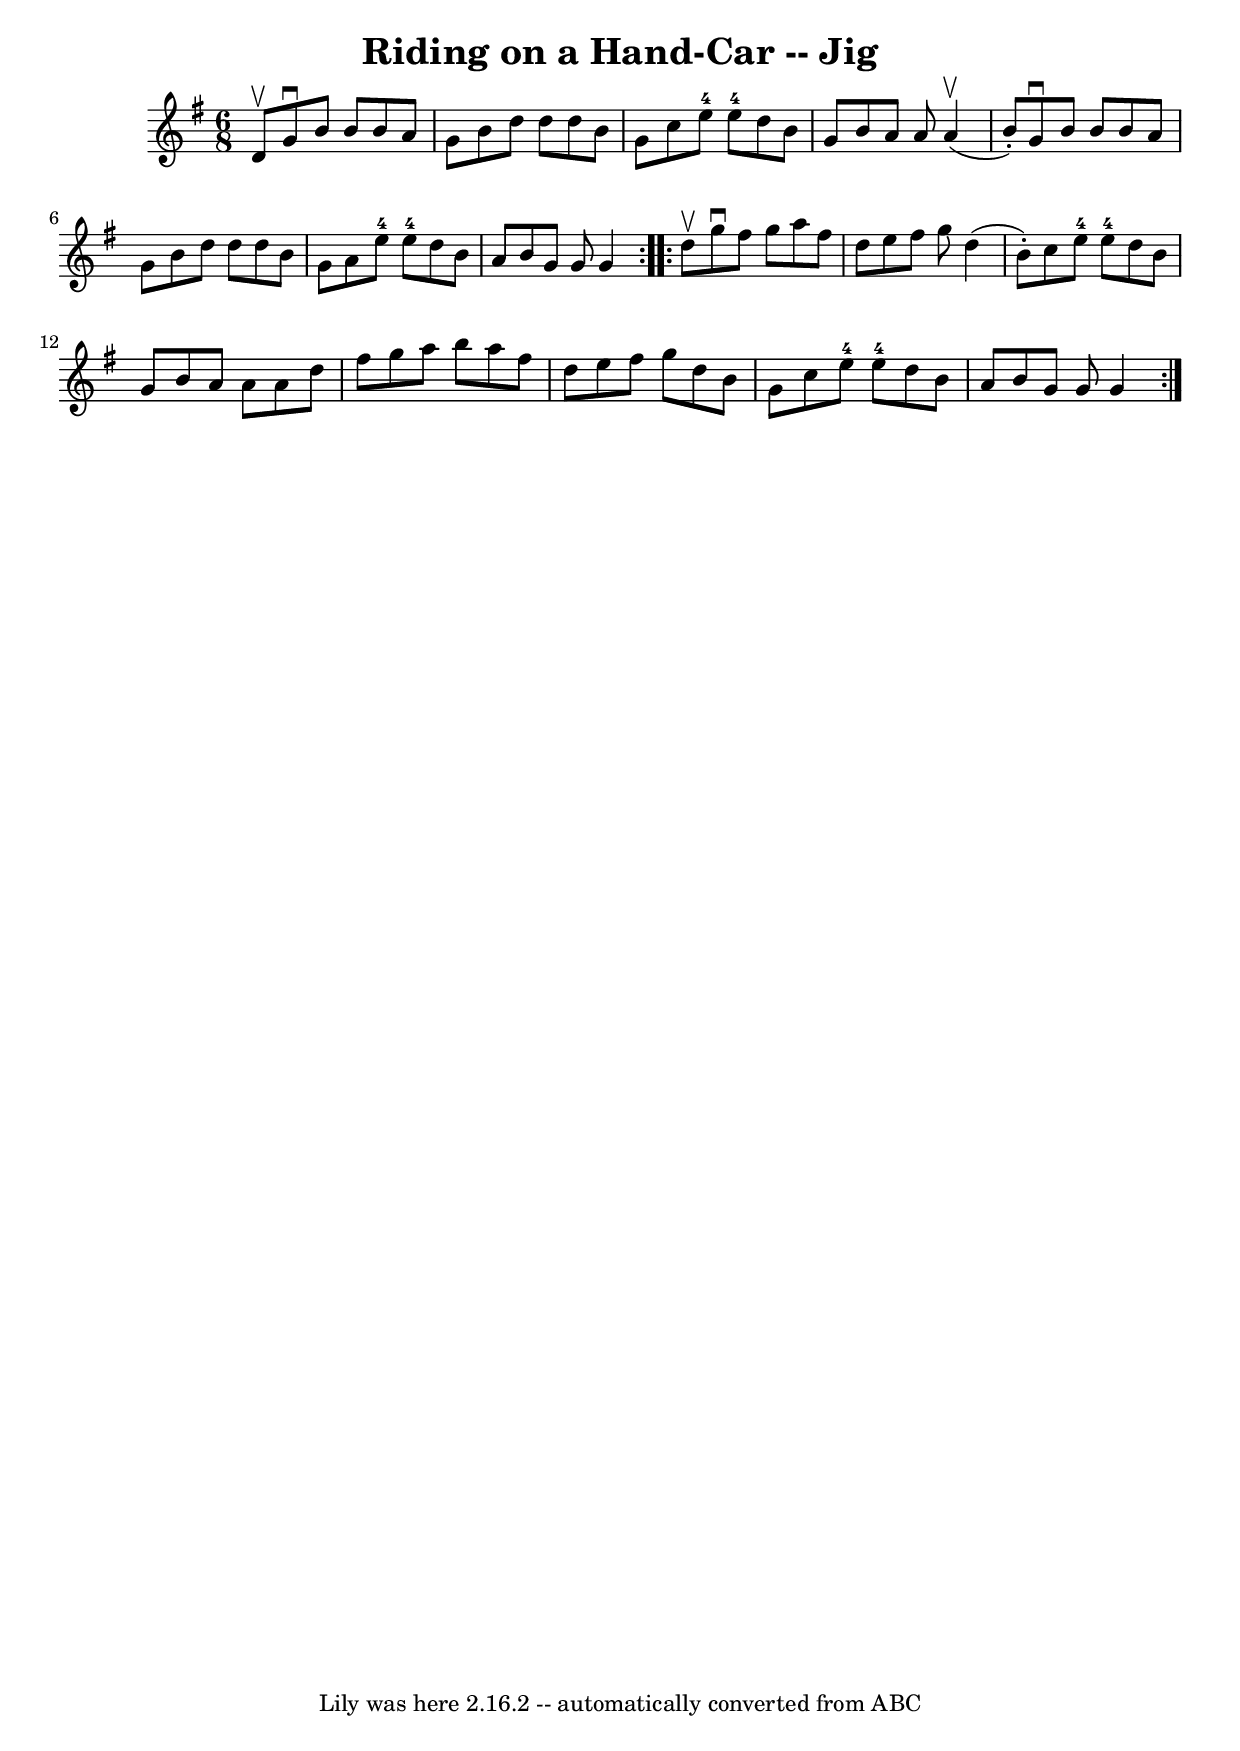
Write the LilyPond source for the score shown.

\version "2.16.2"
\include "Mammoth.ily"
\header {
  %% book = "Ryan's Mammoth Collection"
  crossRefNumber = "1"
  footnotes = ""
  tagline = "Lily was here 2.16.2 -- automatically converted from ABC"
  title = "Riding on a Hand-Car -- Jig"

}
voicedefault =  {



  \repeat volta 2 {

    \time 6/8 
    \key g \major
    d'8^\upbow |
    g'8^\downbow b'8 b'8    
    b'8 a'8 g'8  |
    b'8 d''8 d''8 d''8 b'8 g'8   |
    c''8 e''8-4 e''8-4 d''8 b'8 g'8  |
    b'8   
    a'8 a'8 a'4^\upbow(b'8-.) |
    g'8^\downbow b'8 b'8 
    b'8 a'8 g'8  |
    b'8 d''8 d''8 d''8 b'8 g'8   |
    a'8 e''8-4 e''8-4 d''8 b'8 a'8  |
    b'8    
    g'8 g'8 g'4  
  } 
  \repeat volta 2 {
    d''8^\upbow |
    g''8^\downbow fis''8 g''8 a''8 fis''8 d''8  |
    e''8 fis''8 
    g''8 d''4 (b'8-.) |
    c''8 e''8-4 e''8-4 d''8   
    b'8 g'8  |
    b'8 a'8 a'8 a'8 d''8 fis''8  |
    
    g''8 a''8 b''8 a''8 fis''8 d''8  |
    e''8 fis''8    
    g''8 d''8 b'8 g'8  |
    c''8 e''8-4 e''8-4 d''8    
    b'8 a'8  |
    b'8 g'8 g'8 g'4  
  }   

}

\score{
  <<

    \context Staff="default"
    {
      \voicedefault 
      
    }

  >>
  \layout {
    
  }
  \midi {
  }

}
